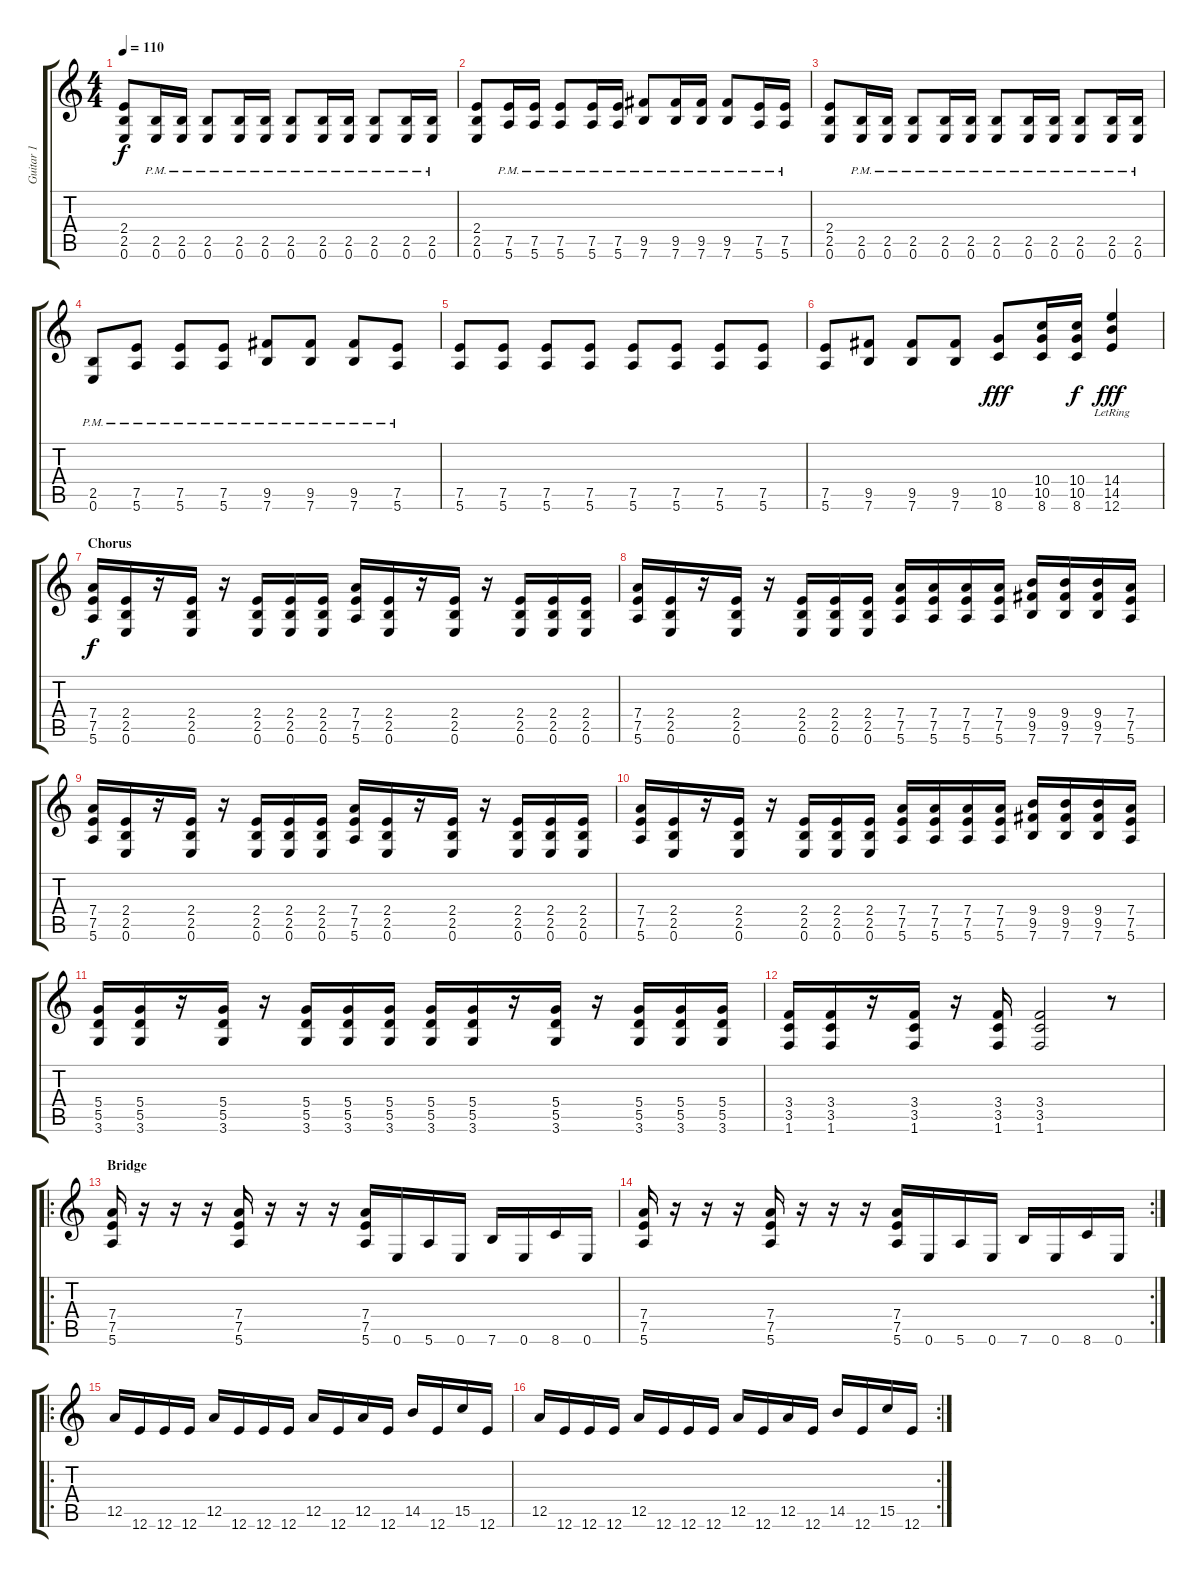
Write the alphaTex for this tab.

\track ("Guitar 1" "Guitar 1") {instrument distortionguitar}
\staff {score tabs}
\tuning (E4 B3 G3 D3 A2 E2) {hide}
\ts (4 4)
\tempo 110
\clef g2
\ks c
(2.4 2.5 0.6).8{dy f} (2.5 0.6{pm}).16 (2.5 0.6{pm}).16 (2.5 0.6{pm}).8 (2.5 0.6{pm}).16 (2.5 0.6{pm}).16 (2.5 0.6{pm}).8 (2.5 0.6{pm}).16 (2.5 0.6{pm}).16 (2.5 0.6{pm}).8 (2.5 0.6{pm}).16 (2.5 0.6{pm}).16 |
(2.4 2.5 0.6).8 (7.5 5.6{pm}).16 (7.5 5.6{pm}).16 (7.5 5.6{pm}).8 (7.5 5.6{pm}).16 (7.5 5.6{pm}).16 (9.5 7.6{pm}).8 (9.5 7.6{pm}).16 (9.5 7.6{pm}).16 (9.5 7.6{pm}).8 (7.5 5.6{pm}).16 (7.5 5.6{pm}).16 |
(2.4 2.5 0.6).8 (2.5 0.6{pm}).16 (2.5 0.6{pm}).16 (2.5 0.6{pm}).8 (2.5 0.6{pm}).16 (2.5 0.6{pm}).16 (2.5 0.6{pm}).8 (2.5 0.6{pm}).16 (2.5 0.6{pm}).16 (2.5 0.6{pm}).8 (2.5 0.6{pm}).16 (2.5 0.6{pm}).16 |
(2.5 0.6{pm}).8 (7.5 5.6{pm}).8 (7.5 5.6{pm}).8 (7.5 5.6{pm}).8 (9.5 7.6{pm}).8 (9.5 7.6{pm}).8 (9.5 7.6{pm}).8 (7.5 5.6{pm}).8 |
(7.5 5.6).8 (7.5 5.6).8 (7.5 5.6).8 (7.5 5.6).8 (7.5 5.6).8 (7.5 5.6).8 (7.5 5.6).8 (7.5 5.6).8 |
(7.5 5.6).8 (9.5 7.6).8 (9.5 7.6).8 (9.5 7.6).8 (10.5 8.6).8{dy fff} (10.4 10.5 8.6).16 (10.4 10.5 8.6).16{dy f} (14.4{lr} 14.5{lr} 12.6).4{dy fff} |
\section ("" "Chorus")
(7.4 7.5 5.6).16{dy f} (2.4 2.5 0.6).16 r.16 (2.4 2.5 0.6).16 r.16 (2.4 2.5 0.6).16 (2.4 2.5 0.6).16 (2.4 2.5 0.6).16 (7.4 7.5 5.6).16 (2.4 2.5 0.6).16 r.16 (2.4 2.5 0.6).16 r.16 (2.4 2.5 0.6).16 (2.4 2.5 0.6).16 (2.4 2.5 0.6).16 |
(7.4 7.5 5.6).16 (2.4 2.5 0.6).16 r.16 (2.4 2.5 0.6).16 r.16 (2.4 2.5 0.6).16 (2.4 2.5 0.6).16 (2.4 2.5 0.6).16 (7.4 7.5 5.6).16 (7.4 7.5 5.6).16 (7.4 7.5 5.6).16 (7.4 7.5 5.6).16 (9.4 9.5 7.6).16 (9.4 9.5 7.6).16 (9.4 9.5 7.6).16 (7.4 7.5 5.6).16 |
(7.4 7.5 5.6).16 (2.4 2.5 0.6).16 r.16 (2.4 2.5 0.6).16 r.16 (2.4 2.5 0.6).16 (2.4 2.5 0.6).16 (2.4 2.5 0.6).16 (7.4 7.5 5.6).16 (2.4 2.5 0.6).16 r.16 (2.4 2.5 0.6).16 r.16 (2.4 2.5 0.6).16 (2.4 2.5 0.6).16 (2.4 2.5 0.6).16 |
(7.4 7.5 5.6).16 (2.4 2.5 0.6).16 r.16 (2.4 2.5 0.6).16 r.16 (2.4 2.5 0.6).16 (2.4 2.5 0.6).16 (2.4 2.5 0.6).16 (7.4 7.5 5.6).16 (7.4 7.5 5.6).16 (7.4 7.5 5.6).16 (7.4 7.5 5.6).16 (9.4 9.5 7.6).16 (9.4 9.5 7.6).16 (9.4 9.5 7.6).16 (7.4 7.5 5.6).16 |
(5.4 5.5 3.6).16 (5.4 5.5 3.6).16 r.16 (5.4 5.5 3.6).16 r.16 (5.4 5.5 3.6).16 (5.4 5.5 3.6).16 (5.4 5.5 3.6).16 (5.4 5.5 3.6).16 (5.4 5.5 3.6).16 r.16 (5.4 5.5 3.6).16 r.16 (5.4 5.5 3.6).16 (5.4 5.5 3.6).16 (5.4 5.5 3.6).16 |
(3.4 3.5 1.6).16 (3.4 3.5 1.6).16 r.16 (3.4 3.5 1.6).16 r.16 (3.4 3.5 1.6).16 (3.4 3.5 1.6).2 r.8 |
\ro
\section ("" "Bridge")
(7.4 7.5 5.6).16 r.16 r.16 r.16 (7.4 7.5 5.6).16 r.16 r.16 r.16 (7.4 7.5 5.6).16 0.6.16 5.6.16 0.6.16 7.6.16 0.6.16 8.6.16 0.6.16 |
\rc 2
(7.4 7.5 5.6).16 r.16 r.16 r.16 (7.4 7.5 5.6).16 r.16 r.16 r.16 (7.4 7.5 5.6).16 0.6.16 5.6.16 0.6.16 7.6.16 0.6.16 8.6.16 0.6.16 |
\ro
12.5.16 12.6.16 12.6.16 12.6.16 12.5.16 12.6.16 12.6.16 12.6.16 12.5.16 12.6.16 12.5.16 12.6.16 14.5.16 12.6.16 15.5.16 12.6.16 |
\rc 2
12.5.16 12.6.16 12.6.16 12.6.16 12.5.16 12.6.16 12.6.16 12.6.16 12.5.16 12.6.16 12.5.16 12.6.16 14.5.16 12.6.16 15.5.16 12.6.16
